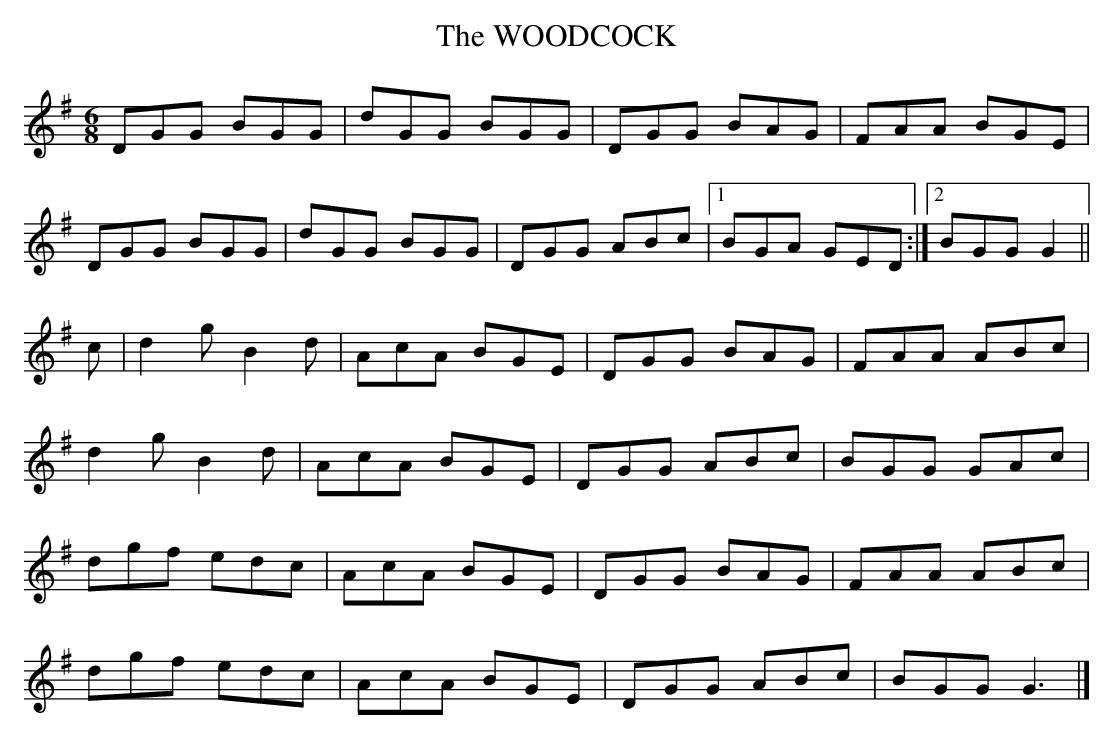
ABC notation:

X:1
T:WOODCOCK, The
M:6/8
L:1/8
K:G
DGG BGG|dGG BGG|DGG BAG|FAA BGE|
DGG BGG|dGG BGG|DGG ABc|1 BGA GED :|2 BGG G2 ||
c|d2g B2d|AcA BGE|DGG BAG|FAA ABc|
d2g B2d|AcA BGE|DGG ABc|BGG GAc|
dgf edc|AcA BGE|DGG BAG|FAA ABc|
dgf edc|AcA BGE|DGG ABc|BGG G3 |]
